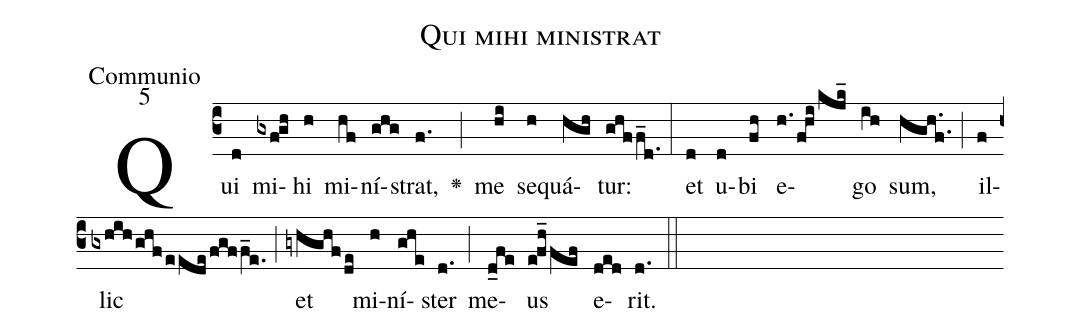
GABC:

name:Qui mihi ministrat;
office-part:Communio;
mode:5;
%%
(c3)Qui(d) mi(gxfgh)hi(h) mi(hf)ní(ghg)strat,(f.) <v>\greheightstar</v>(;) me(hi) se(h)quá(hgh)tur:(ghff_d.) (:) et(d) u(d)bi(fh) e(h./fhikjk_)go(ih) sum,(hgh.f.) (;) il(f)lic(gxhihghfeedefgff_e.) (;) et(gyhghfde) mi(h)ní(ghe)ster(d.) (;) me(d_fe)us(efh_fef) e(ded)rit.(d.::)
